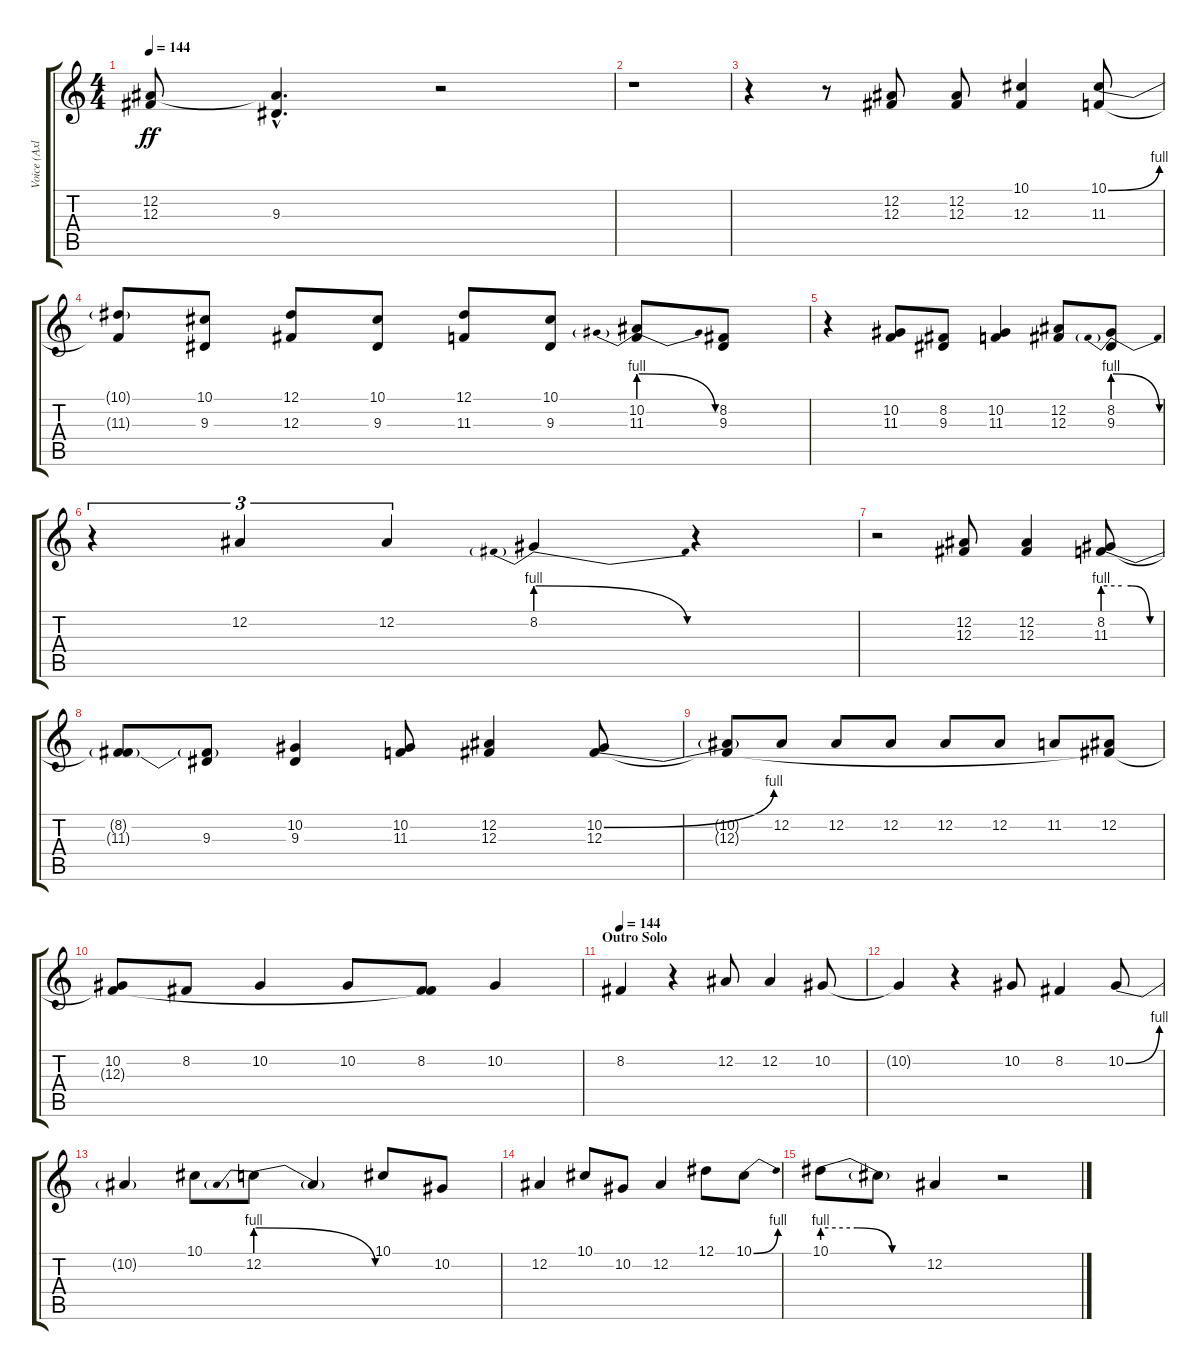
\track ("Voice (Axl)" "Voice (Axl") {instrument lead2sawtooth}
\staff {score tabs}
\tuning (Eb4 Bb3 Gb3 Db3 Ab2 Eb2) {hide}
\ts (4 4)
\tempo 144
\clef g2
\ks c
(12.2{t} 12.3{t}).8{dy ff} (12.2{hac t} 9.3{hac}).4{d} r.2 |
r.1 |
r.4 r.8 (12.2 12.3).8 (12.2 12.3).8 (10.1 12.3).4 (10.1{be (bend 0 0 60 4)} 11.3).8 |
(10.1{t} 11.3{t}).8 (10.1 9.3).8 (12.1 12.3).8 (10.1 9.3).8 (12.1 11.3).8 (10.1 9.3).8 (10.2{be (prebendrelease 0 4 60 0)} 11.3).8 (8.2 9.3).8 |
r.4 (10.2 11.3).8 (8.2 9.3).8 (10.2 11.3).4 (12.2 12.3).8 (8.2{be (prebendrelease 0 4 60 0)} 9.3).8 |
r.4{tu (3 2)} 12.2.4{tu (3 2)} 12.2.4{tu (3 2)} 8.2{be (prebendrelease 0 4 60 0)}.4 r.4 |
r.2 (12.2 12.3).8 (12.2 12.3).4 (8.2{be (custom 0 4 20 4 30 4 50 0 60 0)} 11.3).8 |
(8.2{t} 11.3{t}).8 (8.2{t} 9.3).8 (10.2 9.3).4 (10.2 11.3).8 (12.2 12.3).4 (10.2{be (bend 0 0 60 4)} 12.3).8 |
(10.2{t} 12.3{t}).8 12.2.8 12.2.8 12.2.8 12.2.8 12.2.8 11.2.8 (12.2 12.3{t}).8 |
(10.2 12.3{t}).8 8.2.8 10.2.4 10.2.8 (8.2 12.3{t}).8 10.2.4 |
\section ("" "Outro Solo")
\tempo 144
8.2.4 r.4 12.2.8 12.2.4 10.2.8 |
10.2{t}.4 r.4 10.2.8 8.2.4 10.2{be (bend 0 0 60 4)}.8 |
10.2{t}.4 10.1.8 12.2{be (prebendrelease 0 4 60 0)}.8 12.2{t}.4 10.1.8 10.2.8 |
12.2.4 10.1.8 10.2.8 12.2.4 12.1.8 10.1{be (bend 0 0 60 4)}.8 |
10.1{be (custom 0 4 20 4 40 0 60 0)}.8 10.1{t}.8 12.2.4 r.2
